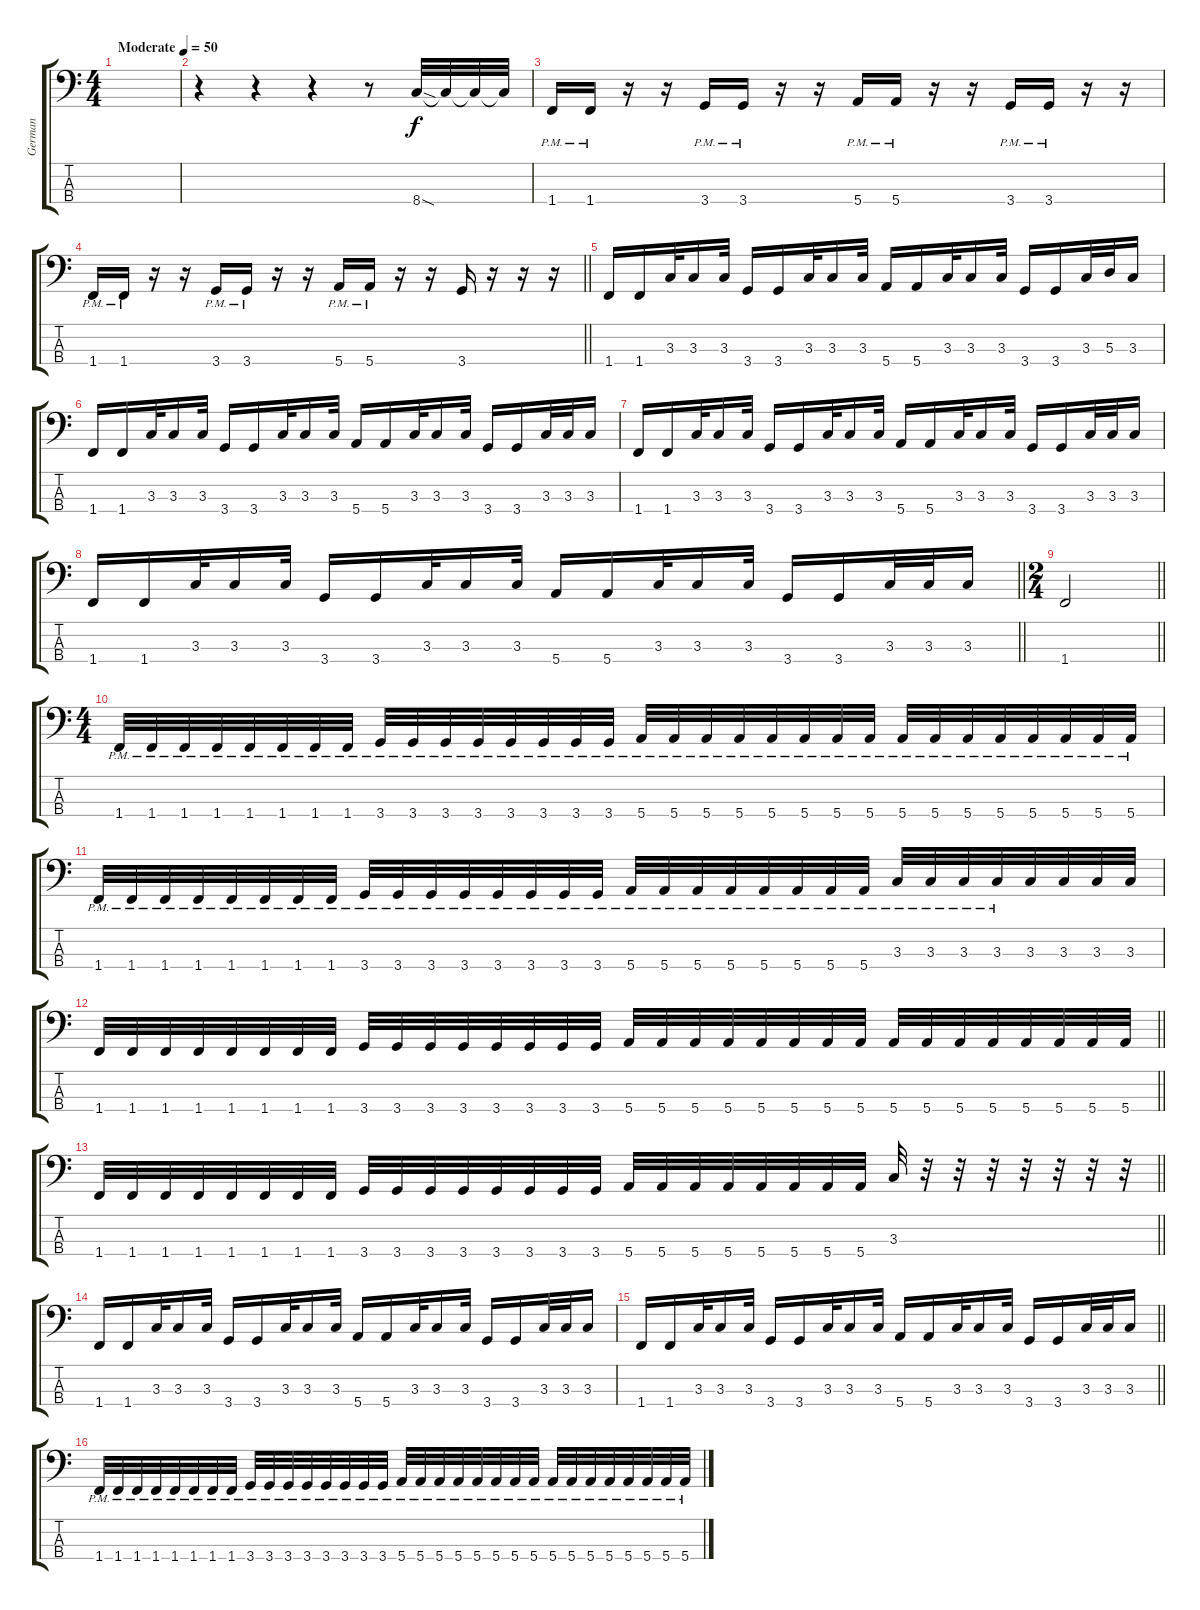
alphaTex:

\track ("German" "German") {instrument electricbasspick}
\staff {score tabs}
\tuning (G2 D2 A1 E1) {hide}
\ts (4 4)
\tempo (50 "Moderate")
\clef f4
\ks c
|
r.4 r.4 r.4 r.8 8.4{sod}.32 8.4{t}.32 8.4{t}.32 8.4{t}.32 |
1.4{pm}.16 1.4{pm}.16 r.16 r.16 3.4{pm}.16 3.4{pm}.16 r.16 r.16 5.4{pm}.16 5.4{pm}.16 r.16 r.16 3.4{pm}.16 3.4{pm}.16 r.16 r.16 |
\barLineRight lightlight
1.4{pm}.16 1.4{pm}.16 r.16 r.16 3.4{pm}.16 3.4{pm}.16 r.16 r.16 5.4{pm}.16 5.4{pm}.16 r.16 r.16 3.4.16 r.16 r.16 r.16 |
\section ("" "")
1.4.16 1.4.16 3.3.32 3.3.16 3.3.32 3.4.16 3.4.16 3.3.32 3.3.16 3.3.32 5.4.16 5.4.16 3.3.32 3.3.16 3.3.32 3.4.16 3.4.16 3.3.32 5.3.32 3.3.16 |
1.4.16 1.4.16 3.3.32 3.3.16 3.3.32 3.4.16 3.4.16 3.3.32 3.3.16 3.3.32 5.4.16 5.4.16 3.3.32 3.3.16 3.3.32 3.4.16 3.4.16 3.3.32 3.3.32 3.3.16 |
1.4.16 1.4.16 3.3.32 3.3.16 3.3.32 3.4.16 3.4.16 3.3.32 3.3.16 3.3.32 5.4.16 5.4.16 3.3.32 3.3.16 3.3.32 3.4.16 3.4.16 3.3.32 3.3.32 3.3.16 |
\barLineRight lightlight
1.4.16 1.4.16 3.3.32 3.3.16 3.3.32 3.4.16 3.4.16 3.3.32 3.3.16 3.3.32 5.4.16 5.4.16 3.3.32 3.3.16 3.3.32 3.4.16 3.4.16 3.3.32 3.3.32 3.3.16 |
\ts (2 4)
\section ("" "")
\barLineRight lightlight
1.4.2 |
\ts (4 4)
\section ("" "")
1.4{pm}.32 1.4{pm}.32 1.4{pm}.32 1.4{pm}.32 1.4{pm}.32 1.4{pm}.32 1.4{pm}.32 1.4{pm}.32 3.4{pm}.32 3.4{pm}.32 3.4{pm}.32 3.4{pm}.32 3.4{pm}.32 3.4{pm}.32 3.4{pm}.32 3.4{pm}.32 5.4{pm}.32 5.4{pm}.32 5.4{pm}.32 5.4{pm}.32 5.4{pm}.32 5.4{pm}.32 5.4{pm}.32 5.4{pm}.32 5.4{pm}.32 5.4{pm}.32 5.4{pm}.32 5.4{pm}.32 5.4{pm}.32 5.4{pm}.32 5.4{pm}.32 5.4{pm}.32 |
1.4{pm}.32 1.4{pm}.32 1.4{pm}.32 1.4{pm}.32 1.4{pm}.32 1.4{pm}.32 1.4{pm}.32 1.4{pm}.32 3.4{pm}.32 3.4{pm}.32 3.4{pm}.32 3.4{pm}.32 3.4{pm}.32 3.4{pm}.32 3.4{pm}.32 3.4{pm}.32 5.4{pm}.32 5.4{pm}.32 5.4{pm}.32 5.4{pm}.32 5.4{pm}.32 5.4{pm}.32 5.4{pm}.32 5.4{pm}.32 3.3{pm}.32 3.3{pm}.32 3.3{pm}.32 3.3{pm}.32 3.3.32 3.3.32 3.3.32 3.3.32 |
\barLineRight lightlight
1.4.32 1.4.32 1.4.32 1.4.32 1.4.32 1.4.32 1.4.32 1.4.32 3.4.32 3.4.32 3.4.32 3.4.32 3.4.32 3.4.32 3.4.32 3.4.32 5.4.32 5.4.32 5.4.32 5.4.32 5.4.32 5.4.32 5.4.32 5.4.32 5.4.32 5.4.32 5.4.32 5.4.32 5.4.32 5.4.32 5.4.32 5.4.32 |
\barLineRight lightlight
1.4.32 1.4.32 1.4.32 1.4.32 1.4.32 1.4.32 1.4.32 1.4.32 3.4.32 3.4.32 3.4.32 3.4.32 3.4.32 3.4.32 3.4.32 3.4.32 5.4.32 5.4.32 5.4.32 5.4.32 5.4.32 5.4.32 5.4.32 5.4.32 3.3.32 r.32 r.32 r.32 r.32 r.32 r.32 r.32 |
\section ("" "")
1.4.16 1.4.16 3.3.32 3.3.16 3.3.32 3.4.16 3.4.16 3.3.32 3.3.16 3.3.32 5.4.16 5.4.16 3.3.32 3.3.16 3.3.32 3.4.16 3.4.16 3.3.32 3.3.32 3.3.16 |
\barLineRight lightlight
1.4.16 1.4.16 3.3.32 3.3.16 3.3.32 3.4.16 3.4.16 3.3.32 3.3.16 3.3.32 5.4.16 5.4.16 3.3.32 3.3.16 3.3.32 3.4.16 3.4.16 3.3.32 3.3.32 3.3.16 |
\section ("" "")
1.4{pm}.32 1.4{pm}.32 1.4{pm}.32 1.4{pm}.32 1.4{pm}.32 1.4{pm}.32 1.4{pm}.32 1.4{pm}.32 3.4{pm}.32 3.4{pm}.32 3.4{pm}.32 3.4{pm}.32 3.4{pm}.32 3.4{pm}.32 3.4{pm}.32 3.4{pm}.32 5.4{pm}.32 5.4{pm}.32 5.4{pm}.32 5.4{pm}.32 5.4{pm}.32 5.4{pm}.32 5.4{pm}.32 5.4{pm}.32 5.4{pm}.32 5.4{pm}.32 5.4{pm}.32 5.4{pm}.32 5.4{pm}.32 5.4{pm}.32 5.4{pm}.32 5.4{pm}.32
